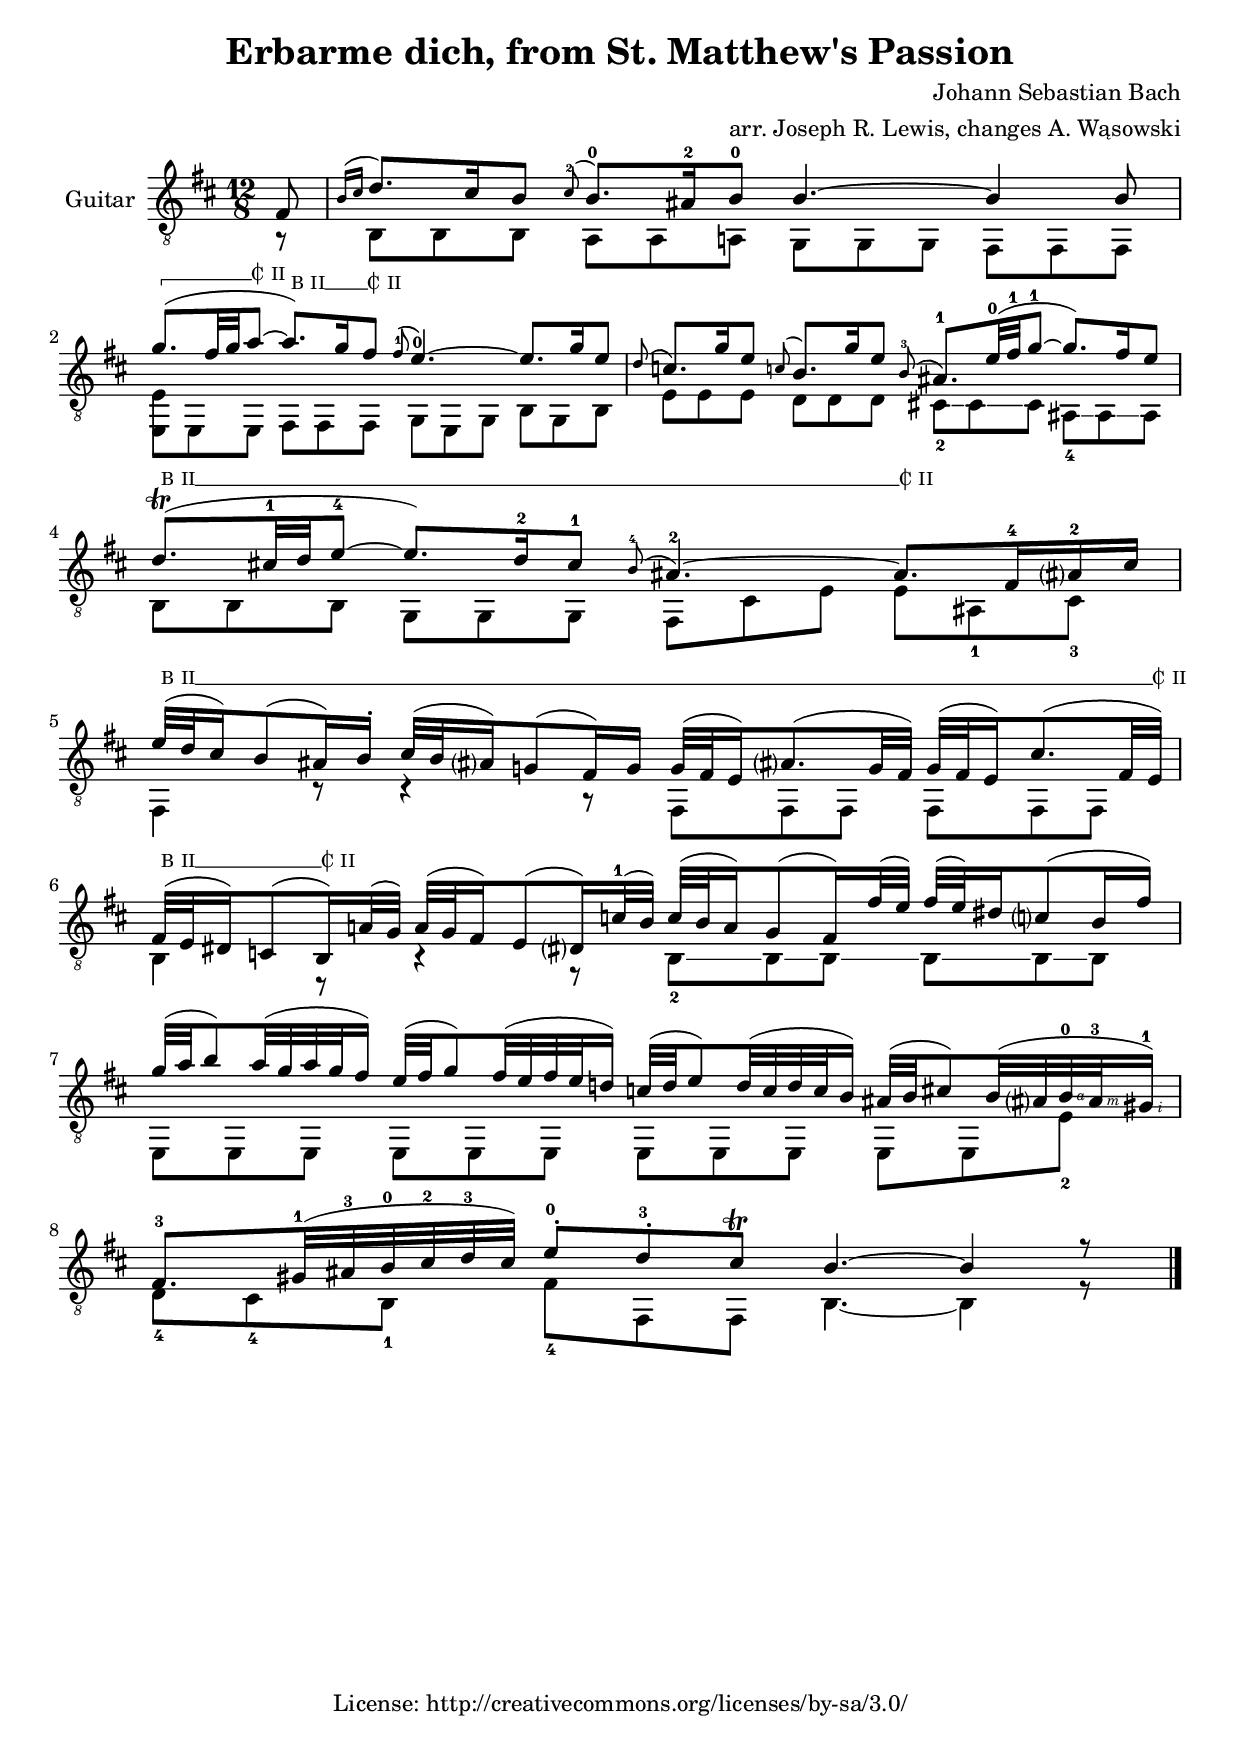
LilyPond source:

%%%%%%%%%%%%%%%%%%%%%%%%%%%%%%%%%%%%%%%%%%%%
%% %%%%%%%  Cut here ----- Start 'bbarred.ly'

%% C with slash -------------------------------
cWithSlash = \markup {
  \combine \roman C \translate #'(0.6 . -0.4) \draw-line #'(0 . 2.0)
}
%% Span -----------------------------------
%% Syntax: \bbarre #"text" { notes } - text = any number of box
bbarre =
#(define-music-function (barre location str music) (string? ly:music?)
   (let ((elts (extract-named-music music '(NoteEvent EventChord))))
     (if (pair? elts)
         (let ((first-element (first elts))
               (last-element (last elts)))
           (set! (ly:music-property first-element 'articulations)
                 (cons (make-music 'TextSpanEvent 'span-direction -1)
                       (ly:music-property first-element 'articulations)))
           (set! (ly:music-property last-element 'articulations)
                 (cons (make-music 'TextSpanEvent 'span-direction 1)
                       (ly:music-property last-element 'articulations))))))
   #{
       \once \override TextSpanner #'font-size = #-2
       \once \override TextSpanner #'font-shape = #'upright
       \once \override TextSpanner #'staff-padding = #3
       \once \override TextSpanner #'style = #'line
       \once \override TextSpanner #'to-barline = ##f
       \once \override TextSpanner #'bound-details =
            #`((left
                (text . ,#{ \markup { \draw-line #'( 0 . -.5) } #})
                (Y . 0)
                (padding . 0.25)
                (attach-dir . -2))
               (right
                (text . ,#{ \markup { \cWithSlash #str } #})
                (Y . 0)
                (padding . 0.25)
                (attach-dir . 2)))
%% uncomment this line for make full barred
       % \once  \override TextSpanner #'bound-details #'left #'text =  \markup { "B" #str }
       $music
   #})

%% %%%%%%%  Cut here ----- End 'bbarred.ly'
%% Copy and change the last line for full barred. Rename in 'fbarred.ly'
%%%%%%%%%%%%%%%%%%%%%%%%%%%%%%%%%%%%%%%%%%%%

%%%%%%%%%%%%%%%%%%%%%%%%%%%%%%%%%%%%%%%%%%%%
%% %%%%%%%  Cut here ----- Start 'bbarred.ly'

%% C with slash -------------------------------
cWithSlash = \markup {
  \combine \roman C \translate #'(0.6 . -0.4) \draw-line #'(0 . 2.0)
}
%% Span -----------------------------------
%% Syntax: \bbarre #"text" { notes } - text = any number of box
fbarre =
#(define-music-function (barre location str music) (string? ly:music?)
   (let ((elts (extract-named-music music '(NoteEvent EventChord))))
     (if (pair? elts)
         (let ((first-element (first elts))
               (last-element (last elts)))
           (set! (ly:music-property first-element 'articulations)
                 (cons (make-music 'TextSpanEvent 'span-direction -1)
                       (ly:music-property first-element 'articulations)))
           (set! (ly:music-property last-element 'articulations)
                 (cons (make-music 'TextSpanEvent 'span-direction 1)
                       (ly:music-property last-element 'articulations))))))
   #{
       \once \override TextSpanner #'font-size = #-2
       \once \override TextSpanner #'font-shape = #'upright
       \once \override TextSpanner #'staff-padding = #3
       \once \override TextSpanner #'style = #'line
       \once \override TextSpanner #'to-barline = ##f
       \once \override TextSpanner #'bound-details =
            #`((left
                (text . ,#{ \markup { \draw-line #'( 0 . -.5) } #})
                (Y . 0)
                (padding . 0.25)
                (attach-dir . -2))
               (right
                (text . ,#{ \markup { \cWithSlash #str } #})
                (Y . 0)
                (padding . 0.25)
                (attach-dir . 2)))
%% uncomment this line for make full barred
       \once  \override TextSpanner #'bound-details #'left #'text =  \markup { "B" #str }
       $music
   #})

%% %%%%%%%  Cut here ----- End 'bbarred.ly'
%% Copy and change the last line for full barred. Rename in 'fbarred.ly'
%%%%%%%%%%%%%%%%%%%%%%%%%%%%%%%%%%%%%%%%%%%%

%\version "2.12.3-1"
\version "2.16.2"
\header {
title = "Erbarme dich, from St. Matthew's Passion"
composer = "Johann Sebastian Bach"
arranger = "arr. Joseph R. Lewis, changes A. Wąsowski"
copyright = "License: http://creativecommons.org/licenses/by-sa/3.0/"
} %end header


guitarUpperVoice = \relative c {
	\set Staff.instrumentName = "Guitar"
	\set Staff.midiInstrument = "acoustic guitar (nylon)"
	\voiceOne 
	\clef "G_8"
	\key b \minor
	\time 12/8
	
	\partial 8 fis8
	\acciaccatura { b16[ cis] } d8. \stemUp cis16 b8 \appoggiatura cis-2 b8.-0 ais16-2 b8-0 b4. ~ b4 b8
	\slurUp g'8. [( fis32 g a8] ~ a8.) g16 fis8 \appoggiatura fis-1 e4.-0 ~ e8. g16 e8
	\appoggiatura d c!8. g'16 e8 \appoggiatura c! b8. g'16 e8 \appoggiatura b-3 ais8.[-1 \slurUp e'32(-0 fis-1 g8]-1 ~ g8.) fis16 e8
	d8.( \trill cis32-1 d  e8-4 ~ e8.) d16-2 cis8-1 \appoggiatura b-4 ais4.-2 ~ ais8. fis16-4 ais?-2 cis
	\fbarre #"II" { e32[( d cis16) b8( ais16) b-.] cis32[( b ais?16) g!8( fis16) g] g32[( fis e16) ais?8.( g32 fis)] g[( fis e16) cis'8.( fis,32 e)] }
	\fbarre #"II" { fis32[( e dis16) c8( b16) } a'32( g)] a[( g fis16) e8( dis?16) c'32-1( b)] c[( b a16) g8( fis16) fis'32( e)] fis[( e) dis16) c?8( b16 fis')]
	g32[( a b8) a32( g a g fis16)] e32[( fis g8) fis32( e fis e d16)] c32[( d e8) d32( c d c b16)] ais32[( b cis8) b32(ais? b-0\rightHandFinger #4 ais-3\rightHandFinger #3 gis16\rightHandFinger #2)]-1
	fis8.-3 gis32(-1 ais-3 b-0 cis-2 d-3 cis) e8-.-0 d-.-3 cis \trill b4. ~ b4 r8 
        
\bar "|."

}
guitarLowerVoice = \relative c {
	\voiceTwo 
	\partial 8 r8
	\override Fingering #'staff-padding = #'()
	b b b a a a g g g fis fis fis | 
	  \bbarre #"II" { << \new VoiceA {
	     e
	     }
	     \new VoiceB {
	     e'
	     }
	  >>  e, e } \fbarre #"II" { fis fis fis } g e g b g b
	e e e d d d cis-2 \glissando cis \glissando cis ais-4 \glissando ais \glissando ais 
	\fbarre #"II" { b b b g g g fis cis' e e } ais,-1 cis-3 
	fis,4 r8 r4 r8 fis fis fis fis fis fis 
	b4 r8 r4 r8 b-2 \glissando b \glissando b \glissando b \glissando b \glissando b
	e, e e e e e e e e e e e'-2
   d-4 cis-4 b-1 fis'-4 fis, fis b4. ~ b4 r8 
}
guitar = \simultaneous {
        \accidentalStyle modern
	\context Voice="guitarUpperVoice" \guitarUpperVoice
	\context Voice="guitarLowerVoice" \guitarLowerVoice
}
\score {
	\simultaneous {
		\context Staff="guitar" \guitar
}

\midi	{
	tempoWholesPerMinute = #(ly:make-moment 84 8)

} % end midi

\layout {
	
	}

}
